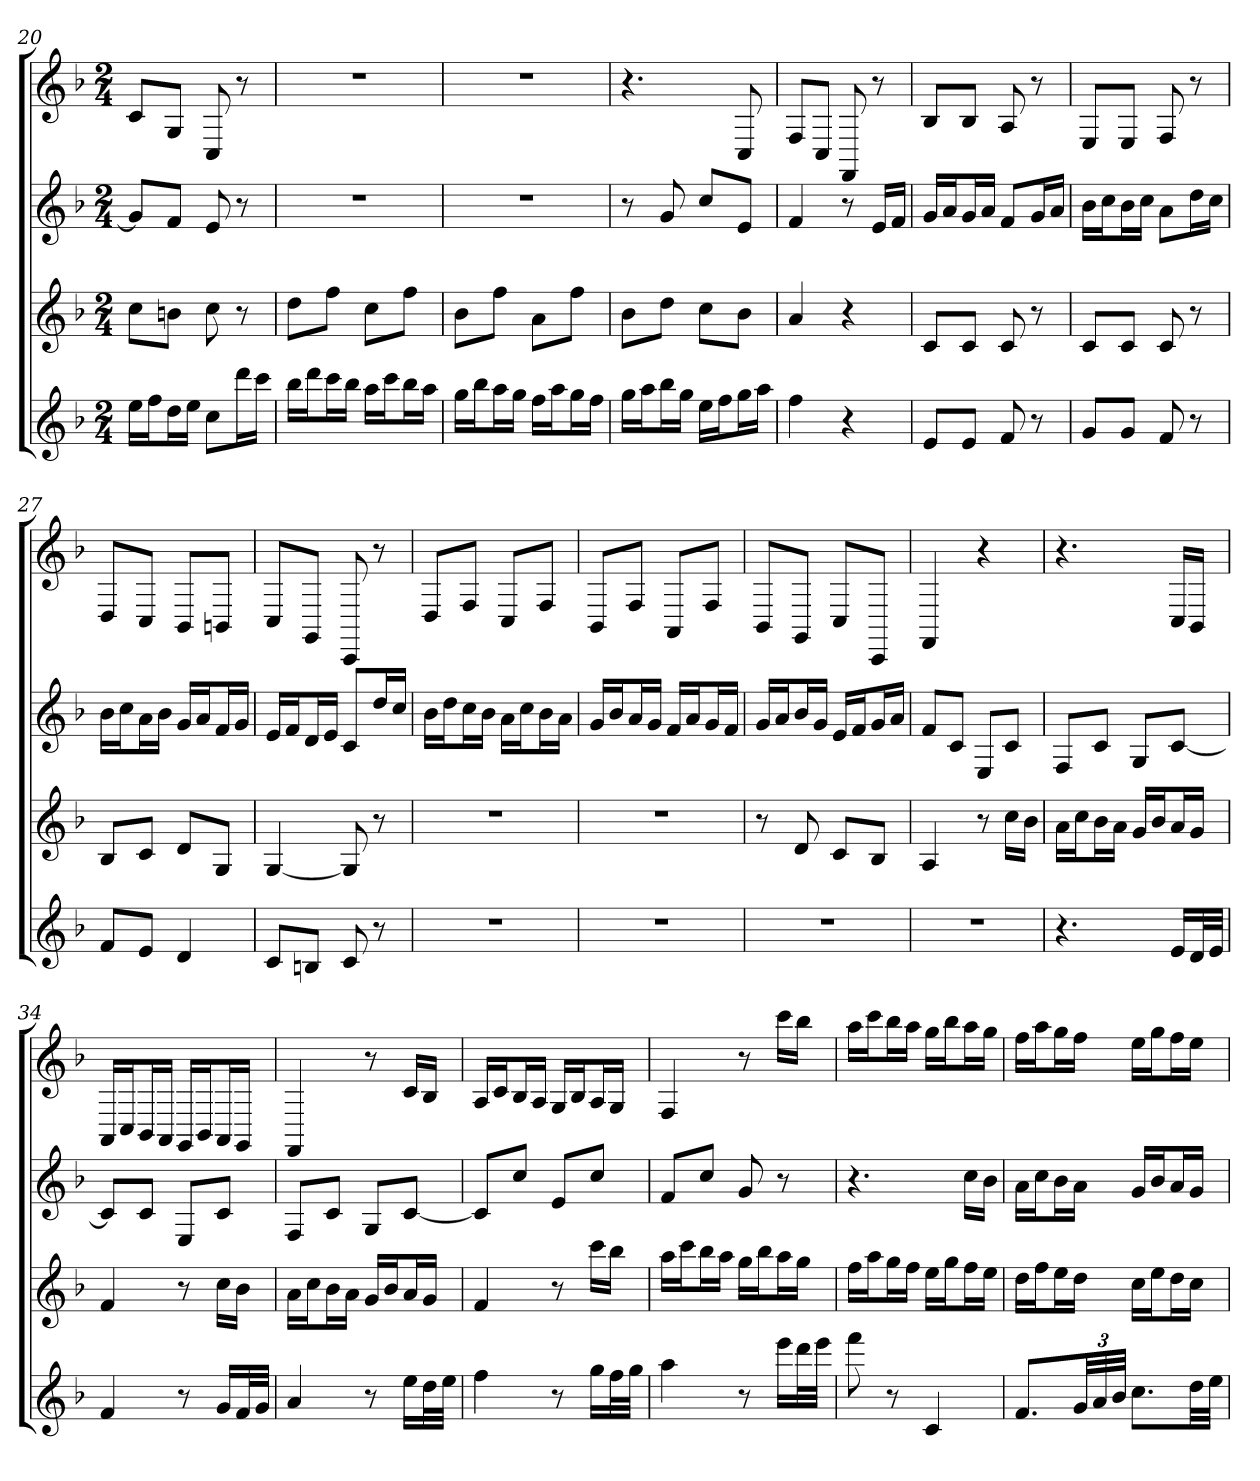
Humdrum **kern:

**kern	**kern	**kern	**kern
*part4	*part3	*part2	*part1
*staff4	*staff3	*staff2	*staff1
*k[b-]	*k[b-]	*k[b-]	*k[b-]
*F:	*F:	*F:	*F:
*M2/4	*M2/4	*M2/4	*M2/4
=20	=20	=20	=20
16eeLL	8ccL	8gL]	8cL
16ffJ	.	.	.
16ddL	8bnJ	8fJ	8GJ
16eeJJ	.	.	.
8ccL	8cc	8e	8C
16dddL	8r	8r	8r
16cccJJ	.	.	.
=21	=21	=21	=21
16bb-LL	8ddL	2r	2r
16dddJ	.	.	.
16cccL	8ffJ	.	.
16bb-JJ	.	.	.
16aaLL	8ccL	.	.
16cccJ	.	.	.
16bb-L	8ffJ	.	.
16aaJJ	.	.	.
=22	=22	=22	=22
16ggLL	8b-L	2r	2r
16bb-J	.	.	.
16aaL	8ffJ	.	.
16ggJJ	.	.	.
16ffLL	8aL	.	.
16aaJ	.	.	.
16ggL	8ffJ	.	.
16ffJJ	.	.	.
=23	=23	=23	=23
16ggLL	8b-L	8r	4.r
16aaJ	.	.	.
16bb-L	8ddJ	8g	.
16ggJJ	.	.	.
16eeLL	8ccL	8ccL	.
16ffJ	.	.	.
16ggL	8b-J	8eJ	8C
16aaJJ	.	.	.
=24	=24	=24	=24
4ff	4a	4f	8FL
.	.	.	8CJ
4r	4r	8r	8FF
.	.	16eLL	8r
.	.	16fJJ	.
=25	=25	=25	=25
8eL	8cL	16gLL	8B-L
.	.	16aJ	.
8eJ	8cJ	16gL	8B-J
.	.	16aJJ	.
8f	8c	8fL	8A
8r	8r	16gL	8r
.	.	16aJJ	.
=26	=26	=26	=26
8gL	8cL	16b-LL	8EL
.	.	16ccJ	.
8gJ	8cJ	16b-L	8EJ
.	.	16ccJJ	.
8f	8c	8aL	8F
8r	8r	16ddL	8r
.	.	16ccJJ	.
=27	=27	=27	=27
8fL	8B-L	16b-LL	8DL
.	.	16ccJ	.
8eJ	8cJ	16aL	8CJ
.	.	16b-JJ	.
4d	8dL	16gLL	8BB-L
.	.	16aJ	.
.	8GJ	16fL	8BBnJ
.	.	16gJJ	.
=28	=28	=28	=28
8cL	[4G	16eLL	8CL
.	.	16fJ	.
8BnJ	.	16dL	8GGJ
.	.	16eJJ	.
8c	8G]	8cL	8CC
8r	8r	16ddL	8r
.	.	16ccJJ	.
=29	=29	=29	=29
2r	2r	16b-LL	8DL
.	.	16ddJ	.
.	.	16ccL	8FJ
.	.	16b-JJ	.
.	.	16aLL	8CL
.	.	16ccJ	.
.	.	16b-L	8FJ
.	.	16aJJ	.
=30	=30	=30	=30
2r	2r	16gLL	8BB-L
.	.	16b-J	.
.	.	16aL	8FJ
.	.	16gJJ	.
.	.	16fLL	8AAL
.	.	16aJ	.
.	.	16gL	8FJ
.	.	16fJJ	.
=31	=31	=31	=31
2r	8r	16gLL	8BB-L
.	.	16aJ	.
.	8d	16b-L	8GGJ
.	.	16gJJ	.
.	8cL	16eLL	8CL
.	.	16fJ	.
.	8B-J	16gL	8CCJ
.	.	16aJJ	.
=32	=32	=32	=32
2r	4A	8fL	4FF
.	.	8cJ	.
.	8r	8EL	4r
.	16ccLL	8cJ	.
.	16b-JJ	.	.
=33	=33	=33	=33
4.r	16aLL	8FL	4.r
.	16ccJ	.	.
.	16b-L	8cJ	.
.	16aJJ	.	.
.	16gLL	8GL	.
.	16b-J	.	.
16eLL	16aL	[8cJ	16CLL
32dL	16gJJ	.	16BB-JJ
32eJJJ	.	.	.
=34	=34	=34	=34
4f	4f	8cL]	16AALL
.	.	.	16CJ
.	.	8cJ	16BB-L
.	.	.	16AAJJ
8r	8r	8EL	16GGLL
.	.	.	16BB-J
16gLL	16ccLL	8cJ	16AAL
32fL	16b-JJ	.	16GGJJ
32gJJJ	.	.	.
=35	=35	=35	=35
4a	16aLL	8FL	4FF
.	16ccJ	.	.
.	16b-L	8cJ	.
.	16aJJ	.	.
8r	16gLL	8GL	8r
.	16b-J	.	.
16eeLL	16aL	[8cJ	16cLL
32ddL	16gJJ	.	16B-JJ
32eeJJJ	.	.	.
=36	=36	=36	=36
4ff	4f	8cL]	16ALL
.	.	.	16cJ
.	.	8ccJ	16B-L
.	.	.	16AJJ
8r	8r	8eL	16GLL
.	.	.	16B-J
16ggLL	16cccLL	8ccJ	16AL
32ffL	16bb-JJ	.	16GJJ
32ggJJJ	.	.	.
=37	=37	=37	=37
4aa	16aaLL	8fL	4F
.	16cccJ	.	.
.	16bb-L	8ccJ	.
.	16aaJJ	.	.
8r	16ggLL	8g	8r
.	16bb-J	.	.
16eeeLL	16aaL	8r	16cccLL
32dddL	16ggJJ	.	16bb-JJ
32eeeJJJ	.	.	.
=38	=38	=38	=38
8fff	16ffLL	4.r	16aaLL
.	16aaJ	.	16cccJ
8r	16ggL	.	16bb-L
.	16ffJJ	.	16aaJJ
4c	16eeLL	.	16ggLL
.	16ggJ	.	16bb-J
.	16ffL	16ccLL	16aaL
.	16eeJJ	16b-JJ	16ggJJ
=39	=39	=39	=39
8.fL	16ddLL	16aLL	16ffLL
.	16ffJ	16ccJ	16aaJ
.	16eeL	16b-L	16ggL
48gLL	16ddJJ	16aJJ	16ffJJ
48a	.	.	.
48b-JJJ	.	.	.
8.ccL	16ccLL	16gLL	16eeLL
.	16eeJ	16b-J	16ggJ
.	16ddL	16aL	16ffL
32ddLL	16ccJJ	16gJJ	16eeJJ
32eeJJJ	.	.	.
=	=	=	=
*-	*-	*-	*-
